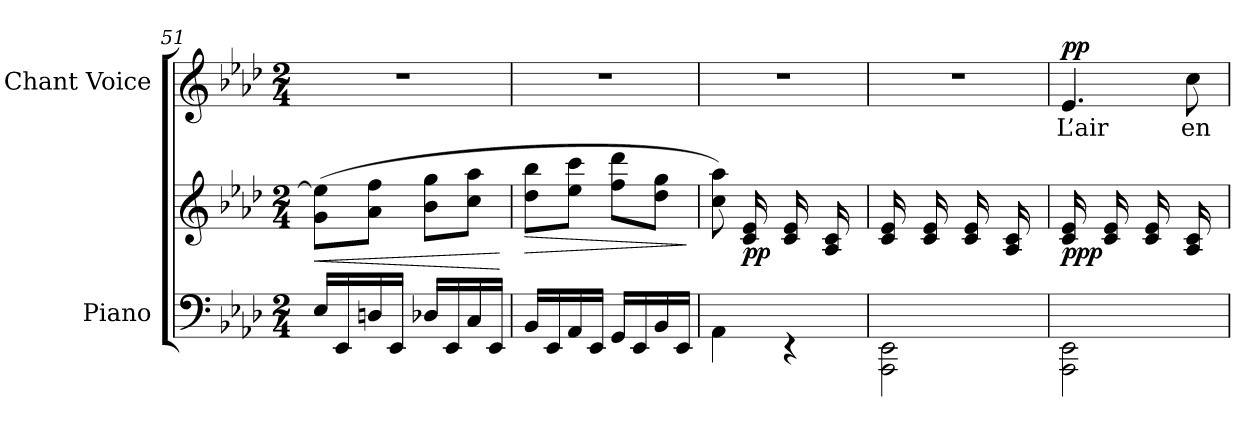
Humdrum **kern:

**kern	**kern	**dynam	**kern	**text	**dynam
*part2	*part2	*part2	*part1	*part1	*part1
*staff3	*staff2	*staff2/3	*staff1	*staff1	*staff1
*I"Piano	*	*	*I"Chant Voice	*	*
*I'Pno	*	*	*	*	*
*clefF4	*clefG2	*	*clefG2	*	*
*k[b-e-a-d-]	*k[b-e-a-d-]	*	*k[b-e-a-d-]	*	*
*M2/4	*M2/4	*	*M2/4	*	*
=51	=51	=51	=51	=51	=51
!	!	!LO:HP:b	!	!	!
16E-/LL	(8g\ 8ee-\]L	<	2r	.	.
16EE-/	.	.	.	.	.
16Dn/	8a-\ 8ff\J	.	.	.	.
16EE-/JJ	.	.	.	.	.
16D-X/LL	8b-\ 8gg\L	.	.	.	.
16EE-/	.	.	.	.	.
16C/	8cc\ 8aa-\J	.	.	.	.
16EE-/JJ	.	.	.	.	.
.	.	[	.	.	.
=52	=52	=52	=52	=52	=52
!	!	!LO:HP:b	!	!	!
16BB-/LL	8dd-\ 8bb-\L	>	2r	.	.
16EE-/	.	.	.	.	.
16AA-/	8ee-\ 8ccc\J	.	.	.	.
16EE-/JJ	.	.	.	.	.
16GG/LL	8ff\ 8ddd-\L	.	.	.	.
16EE-/	.	.	.	.	.
16BB-/	8dd-\ 8gg\J	.	.	.	.
16EE-/JJ	.	.	.	.	.
.	.	]	.	.	.
=53	=53	=53	=53	=53	=53
*^	*	*	*	*	*
8.ryy	4AA-\	8cc\ 8aa-\)	.	2r	.	.
!	!	!	!LO:DY:b	!	!	!
.	.	(16c/ 16e-/LL	pp	.	.	.
16E-/JJ	.	16ryy	.	.	.	.
16ryy	4r	16c/ 16e-/LL	.	.	.	.
16E-/	.	16ryy	.	.	.	.
16ryy	.	16A-/ 16c/	.	.	.	.
16E-/JJ)	.	16ryy	.	.	.	.
=54	=54	=54	=54	=54	=54	=54
16ryy	2AAA-\ 2EE-\	(16c/ 16e-/LL	.	2r	.	.
16E-/	.	16ryy	.	.	.	.
16ryy	.	16c/ 16e-/	.	.	.	.
16E-/JJ	.	16ryy	.	.	.	.
16ryy	.	16c/ 16e-/LL	.	.	.	.
16E-/	.	16ryy	.	.	.	.
16ryy	.	16A-/ 16c/	.	.	.	.
16E-/JJ)	.	16ryy	.	.	.	.
=55	=55	=55	=55	=55	=55	=55
!	!	!	!LO:DY:b	!	!	!LO:DY:a
16ryy	2AAA-\ 2EE-\	(16c/ 16e-/LL	ppp	4.e-/	L’air	pp
16E-/	.	16ryy	.	.	.	.
16ryy	.	16c/ 16e-/	.	.	.	.
16E-/JJ	.	16ryy	.	.	.	.
16ryy	.	16c/ 16e-/LL	.	.	.	.
16E-/	.	16ryy	.	.	.	.
16ryy	.	16A-/ 16c/	.	8cc\	en-	.
16E-/JJ)	.	16ryy	.	.	.	.
*v	*v	*	*	*	*	*
=	=	=	=	=	=
*-	*-	*-	*-	*-	*-
